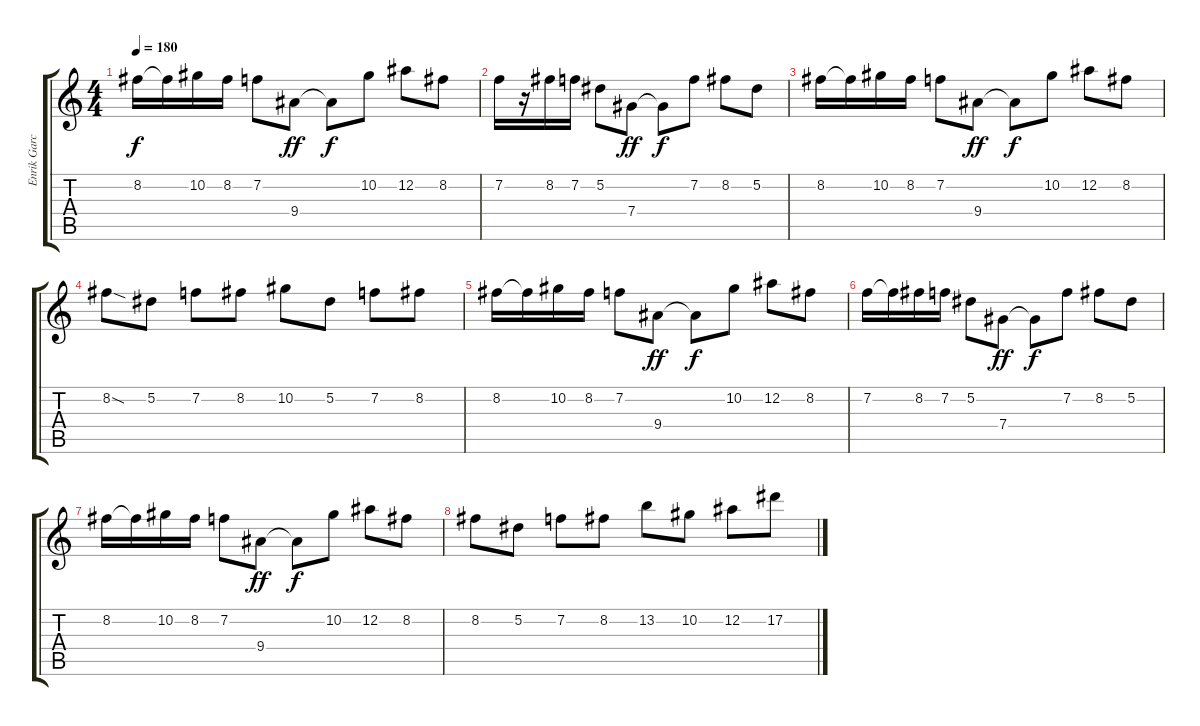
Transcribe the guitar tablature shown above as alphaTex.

\track ("Enrik Garcia - lead guitar" "Enrik Garc") {instrument distortionguitar}
\staff {score tabs}
\tuning (Eb4 Bb3 Gb3 Db3 Ab2 Eb2) {hide}
\ts (4 4)
\tempo 180
\clef g2
\ks c
8.2.16{dy f balance 8} 8.2{t}.16 10.2.16 8.2.16 7.2.8 9.4.8{dy ff} 9.4{t}.8{dy f} 10.2.8 12.2.8 8.2.8 |
7.2.16 r.16 8.2.16 7.2.16 5.2.8 7.4.8{dy ff} 7.4{t}.8{dy f} 7.2.8 8.2.8 5.2.8 |
8.2.16 8.2{t}.16 10.2.16 8.2.16 7.2.8 9.4.8{dy ff} 9.4{t}.8{dy f} 10.2.8 12.2.8 8.2.8 |
8.2{sod}.8 5.2.8 7.2.8 8.2.8 10.2.8 5.2.8 7.2.8 8.2.8 |
8.2.16 8.2{t}.16 10.2.16 8.2.16 7.2.8 9.4.8{dy ff} 9.4{t}.8{dy f} 10.2.8 12.2.8 8.2.8 |
7.2.16 7.2{t}.16 8.2.16 7.2.16 5.2.8 7.4.8{dy ff} 7.4{t}.8{dy f} 7.2.8 8.2.8 5.2.8 |
8.2.16 8.2{t}.16 10.2.16 8.2.16 7.2.8 9.4.8{dy ff} 9.4{t}.8{dy f} 10.2.8 12.2.8 8.2.8 |
8.2.8 5.2.8 7.2.8 8.2.8 13.2.8 10.2.8 12.2.8 17.2.8
